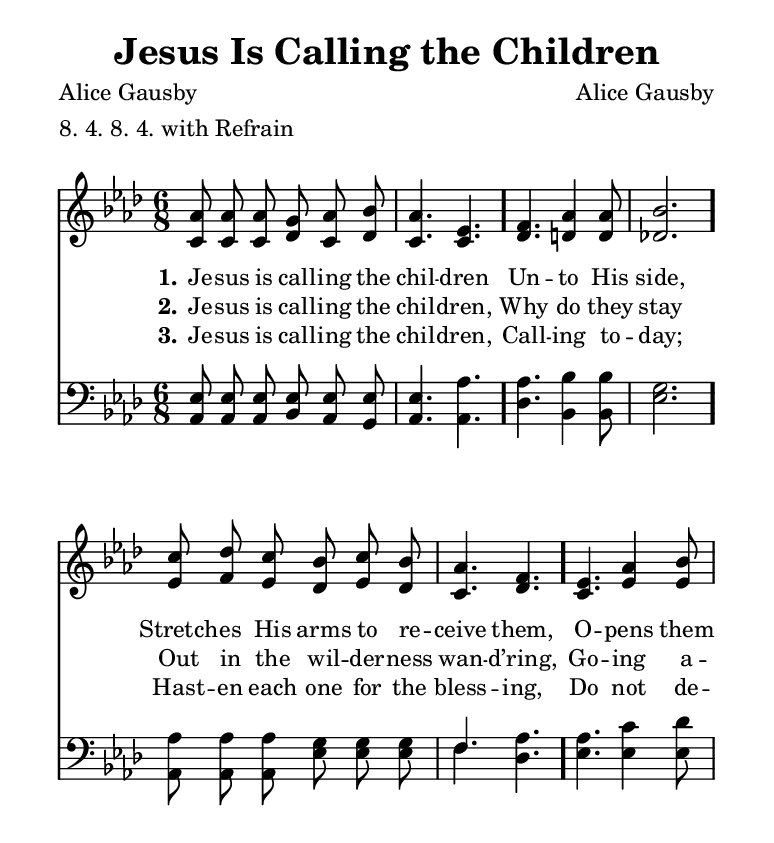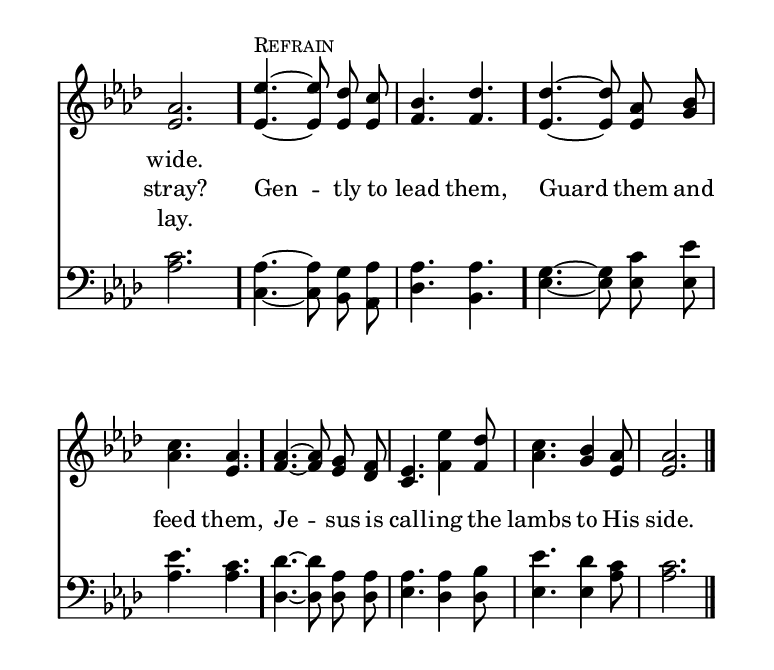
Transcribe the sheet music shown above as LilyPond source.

\include "common/global.ily"
\paper {
  \include "common/paper.ily"
  ragged-bottom = ##t
  system-count = #(cond (is-eogsized 4) (#t #f))
  system-system-spacing.padding = 8
}

\header{
  %children
  hymnnumber = "298"
  title = "Jesus Is Calling the Children"
  tunename = "Shepherd"
  meter = "8. 4. 8. 4. with Refrain"
  poet = "Alice Gausby"
  composer = "Alice Gausby"
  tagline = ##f
}

global = {
  \include "common/overrides.ily"
  \override Staff.TimeSignature.style = #'numbered
  \time 6/8
  \override Score.MetronomeMark.transparent = ##t % hide all fermata changes too
  \tempo 4=80
  \key aes \major
  \autoBeamOff
}

patternA = { c8 c c c c c | c4. c }
patternB = { c4. c4 c8 | c2. }
patternC = { c4. ~ c8 c8 c | c4. c }
patternD = { c4. ~ c8 c8 c | c4. c4 c8 | c4. c4 c8 | c2. }

notesSoprano = {
\global
\relative c'' {

  \changePitch \patternA { aes aes aes g aes bes | aes ees }
  \changePitch \patternB { f aes aes | bes }
  \changePitch \patternA { c des c bes c bes | aes f }
  \changePitch \patternB { ees aes bes | aes }

  << s^\markup { \small \caps "Refrain" }
  \changePitch \patternC { ees' ees des c | bes des } >>
  \changePitch \patternC { des des aes bes | c aes }
  \changePitch \patternD { aes aes g f | ees ees' des | c bes aes | aes }

  \bar "|."

}
}

notesAlto = {
\global
\relative e' {

  \changePitch \patternA { c c c des c des | c c }
  \changePitch \patternB { des d d | des! }
  \changePitch \patternA { ees f ees des ees des | c des }
  \changePitch \patternB { c ees ees | ees }

  \changePitch \patternC { ees ees ees ees | f f }
  \changePitch \patternC { ees ees ees g | aes ees }
  \changePitch \patternD { f f ees des | c f f | aes g ees | ees }

}
}

notesTenor = {
\global
\relative a {

  \changePitch \patternA { ees ees ees ees ees ees | ees aes }
  \changePitch \patternB { aes bes bes | g }
  \changePitch \patternA { aes aes aes g g g | f aes }
  \changePitch \patternB { aes c des | c }

  \changePitch \patternC { aes aes g aes | aes aes }
  \changePitch \patternC { g g c ees | ees c }
  \changePitch \patternD { des des aes aes | aes aes bes | ees des c | c }

}
}

notesBass = {
\global
\relative f, {

  \changePitch \patternA { aes aes aes bes aes g | aes aes }
  \changePitch \patternB { des bes bes | ees }
  \changePitch \patternA { aes, aes aes ees' ees ees | f des }
  \changePitch \patternB { ees ees ees | aes }

  \changePitch \patternC { c, c bes aes | des bes }
  \changePitch \patternC { ees ees ees ees | aes aes }
  \changePitch \patternD { des, des des des | ees des des | ees ees aes | aes }

}
}

Refrain = \lyricmode {

Gen -- tly to lead them, \bar "."
Guard them and feed them, \bar "."
Je -- sus is call -- ing the lambs to His side. \bar "."

}

wordsA = \lyricmode {
\set stanza = "1."

Je -- sus is call -- ing the chil -- dren \bar "."
Un -- to His side, \bar "."
Stretch -- es His arms to re -- ceive them, \bar "."
O -- pens them wide. \bar "."

}

wordsB = \lyricmode {
\set stanza = "2."

Je -- sus is call -- ing the chil -- dren,
Why do they stay
Out in the wil -- der -- ness wan -- d’ring,
Go -- ing a -- stray?

\Refrain

}

wordsC = \lyricmode {
\set stanza = "3."

Je -- sus is call -- ing the chil -- dren,
Call -- ing to -- day;
Hast -- en each one for the bless -- ing,
Do not de -- lay.

}

\score {
  \context ChoirStaff <<
    \context Staff = upper <<
      \set Staff.autoBeaming = ##f
      \set ChoirStaff.systemStartDelimiter = #'SystemStartBar
      \set ChoirStaff.printPartCombineTexts = ##f
      \partcombine #'(2 . 11) \notesSoprano \notesAlto
      \context NullVoice = sopranos { \voiceOne << \notesSoprano >> }
      \context Lyrics = one   \lyricsto sopranos \wordsA
      \context Lyrics = two   \lyricsto sopranos \wordsB
      \context Lyrics = three \lyricsto sopranos \wordsC
    >>
    \context Staff = men <<
      \set Staff.autoBeaming = ##f
      \clef bass
      \set ChoirStaff.printPartCombineTexts = ##f
      \partcombine #'(2 . 11) \notesTenor \notesBass
    >>
  >>
  \layout {
    \include "common/layout.ily"
  }
  #(cond ((ly:get-option 'eog-midi-permitted) #{ \midi{
    \include "common/midi.ily"
  } #}))
}

\version "2.19.49"  % necessary for upgrading to future LilyPond versions.

% vi:set et ts=2 sw=2 ai nocindent syntax=lilypond:
